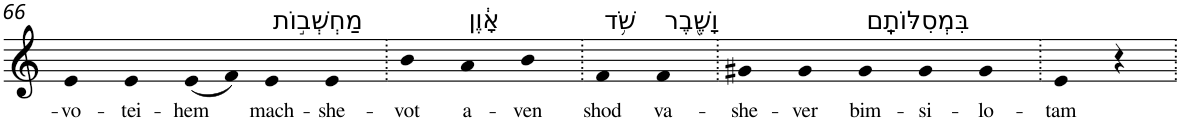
**kern	**text
*part1	*part1
*staff1	*staff1
*I"Piano	*
*I'Pno	*
!!LO:PB:g=z
*clefG2	*
*k[]	*
=66	=66
!	!LO:LY:b
4e	-vo-
!	!LO:LY:b
4e	-tei-
!	!LO:LY:b
(8e	-hem
8f)	.
!LO:TX:a:t=מַחְשְׁב֣וֹת	!
!	!LO:LY:b
4e	mach-
!	!LO:LY:b
4e	-she-
=67.	=67.
!	!LO:LY:b
4b	-vot
!LO:TX:a:t=אָ֔וֶן	!
!	!LO:LY:b
4a	a-
!	!LO:LY:b
4b	-ven
=68.	=68.
!LO:TX:a:t=שֹׁ֥ד	!
!	!LO:LY:b
4f	shod
!LO:TX:a:t=וָשֶׁ֖בֶר	!
!	!LO:LY:b
4f	va-
=69.	=69.
!	!LO:LY:b
4g#X	-she-
!	!LO:LY:b
4g#	-ver
!LO:TX:a:t=בִּמְסִלּוֹתָֽם	!
!	!LO:LY:b
4g#	bim-
!	!LO:LY:b
4g#	-si-
!	!LO:LY:b
4g#	-lo-
=70.	=70.
!	!LO:LY:b
4e	-tam
4r	.
=.	=.
*-	*-
